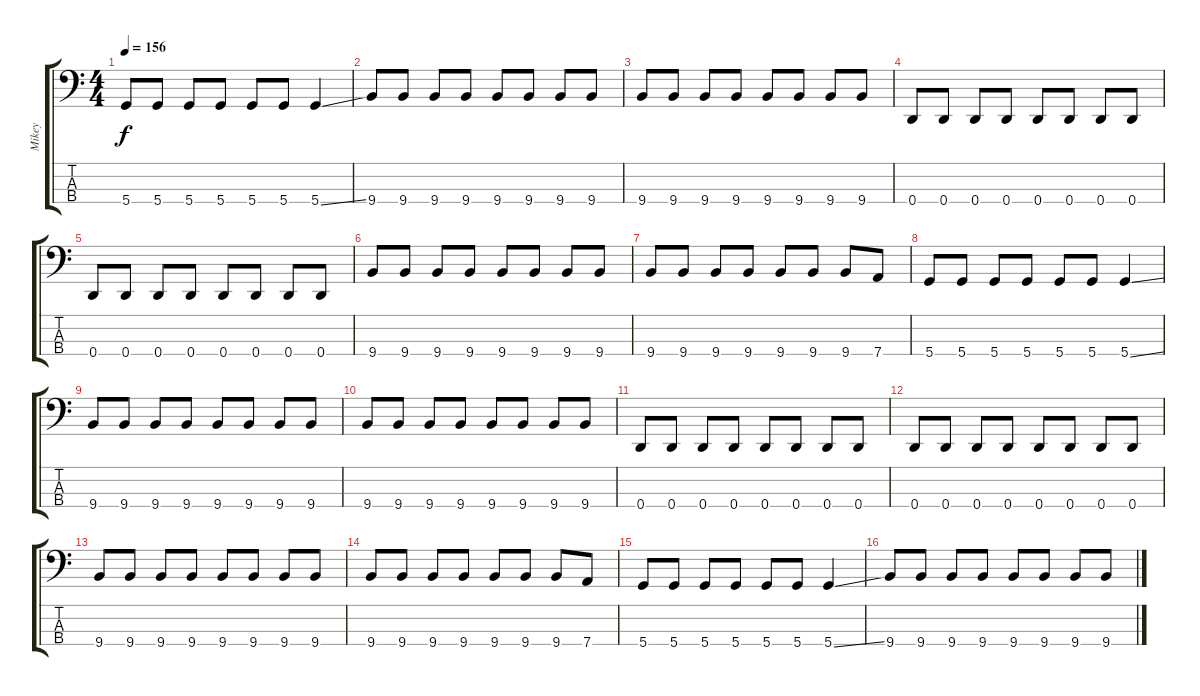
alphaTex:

\track ("Mikey" "Mikey") {instrument electricbasspick}
\staff {score tabs}
\tuning (G2 D2 A1 D1) {hide}
\ts (4 4)
\tempo 156
\clef f4
\ks c
5.4.8{dy f} 5.4.8 5.4.8 5.4.8 5.4.8 5.4.8 5.4{ss}.4 |
9.4.8 9.4.8 9.4.8 9.4.8 9.4.8 9.4.8 9.4.8 9.4.8 |
9.4.8 9.4.8 9.4.8 9.4.8 9.4.8 9.4.8 9.4.8 9.4.8 |
0.4.8 0.4.8 0.4.8 0.4.8 0.4.8 0.4.8 0.4.8 0.4.8 |
0.4.8 0.4.8 0.4.8 0.4.8 0.4.8 0.4.8 0.4.8 0.4.8 |
9.4.8 9.4.8 9.4.8 9.4.8 9.4.8 9.4.8 9.4.8 9.4.8 |
9.4.8 9.4.8 9.4.8 9.4.8 9.4.8 9.4.8 9.4.8 7.4.8 |
5.4.8 5.4.8 5.4.8 5.4.8 5.4.8 5.4.8 5.4{ss}.4 |
9.4.8 9.4.8 9.4.8 9.4.8 9.4.8 9.4.8 9.4.8 9.4.8 |
9.4.8 9.4.8 9.4.8 9.4.8 9.4.8 9.4.8 9.4.8 9.4.8 |
0.4.8 0.4.8 0.4.8 0.4.8 0.4.8 0.4.8 0.4.8 0.4.8 |
0.4.8 0.4.8 0.4.8 0.4.8 0.4.8 0.4.8 0.4.8 0.4.8 |
9.4.8 9.4.8 9.4.8 9.4.8 9.4.8 9.4.8 9.4.8 9.4.8 |
9.4.8 9.4.8 9.4.8 9.4.8 9.4.8 9.4.8 9.4.8 7.4.8 |
5.4.8 5.4.8 5.4.8 5.4.8 5.4.8 5.4.8 5.4{ss}.4 |
9.4.8 9.4.8 9.4.8 9.4.8 9.4.8 9.4.8 9.4.8 9.4.8
